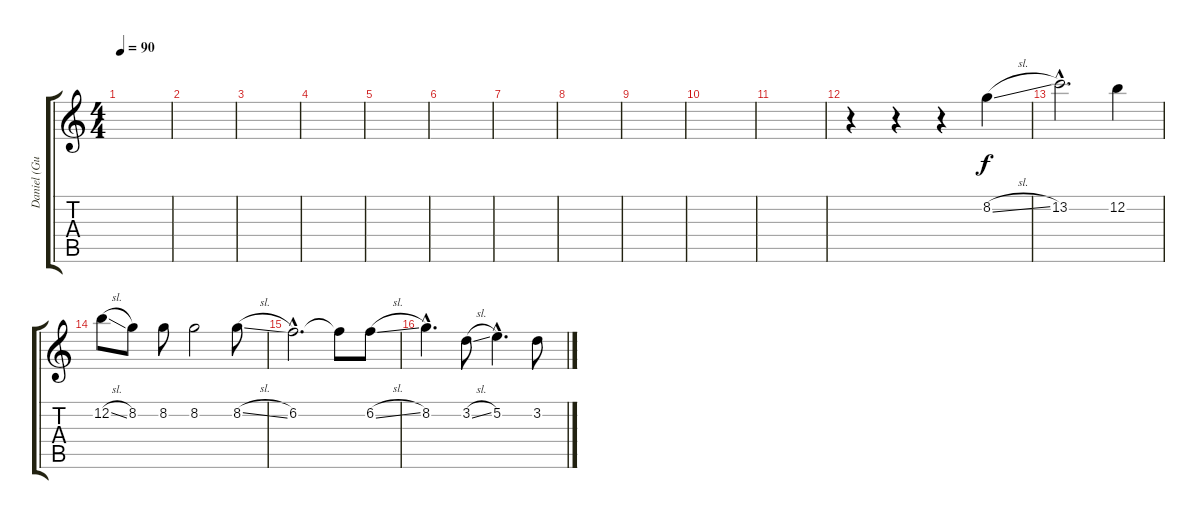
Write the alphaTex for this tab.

\track ("Daniel (Guitar)" "Daniel (Gu") {instrument overdrivenguitar}
\staff {score tabs}
\tuning (E4 B3 G3 D3 A2 E2) {hide}
\ts (4 4)
\tempo 90
\clef g2
\ks c
|
|
|
|
|
|
|
|
|
|
|
r.4 r.4 r.4 8.2{sl}.4 |
13.2{hac}.2{d} 12.2.4 |
12.2{sl}.8 8.2.8 8.2.8 8.2.2 8.2{sl}.8 |
6.2{hac}.2{d} 6.2{t}.8 6.2{sl}.8 |
8.2{hac}.4{d} 3.2{sl}.8 5.2{hac}.4{d} 3.2{sl}.8
